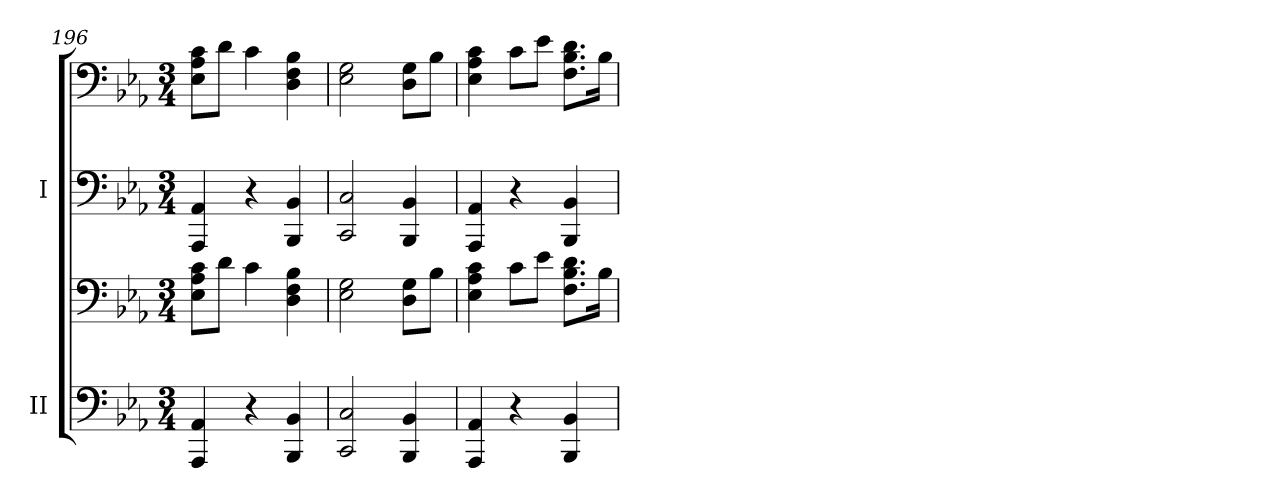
**kern	**kern	**kern	**kern
*part2	*part2	*part1	*part1
*staff4	*staff3	*staff2	*staff1
*I"II	*	*I"I	*
*I'II	*	*I'I	*
*clefF4	*clefF4	*clefF4	*clefF4
*k[b-e-a-]	*k[b-e-a-]	*k[b-e-a-]	*k[b-e-a-]
*E-:	*E-:	*E-:	*E-:
*M3/4	*M3/4	*M3/4	*M3/4
=196	=196	=196	=196
4AAA-/ 4AA-/	8E-\ 8A-\ 8c\L	4AAA-/ 4AA-/	8E-\ 8A-\ 8c\L
.	8d\J	.	8d\J
4r	4c\	4r	4c\
4BBB-/ 4BB-/	4D\ 4F\ 4B-\	4BBB-/ 4BB-/	4D\ 4F\ 4B-\
=197	=197	=197	=197
2CC/ 2C/	2E-\ 2G\	2CC/ 2C/	2E-\ 2G\
4BBB-/ 4BB-/	8D\ 8G\L	4BBB-/ 4BB-/	8D\ 8G\L
.	8B-\J	.	8B-\J
=198	=198	=198	=198
4AAA-/ 4AA-/	4E-\ 4A-\ 4c\	4AAA-/ 4AA-/	4E-\ 4A-\ 4c\
4r	8c\L	4r	8c\L
.	8e-\J	.	8e-\J
4BBB-/ 4BB-/	8.F\ 8.B-\ 8.d\L	4BBB-/ 4BB-/	8.F\ 8.B-\ 8.d\L
.	16B-\Jk	.	16B-\Jk
=	=	=	=
*-	*-	*-	*-
